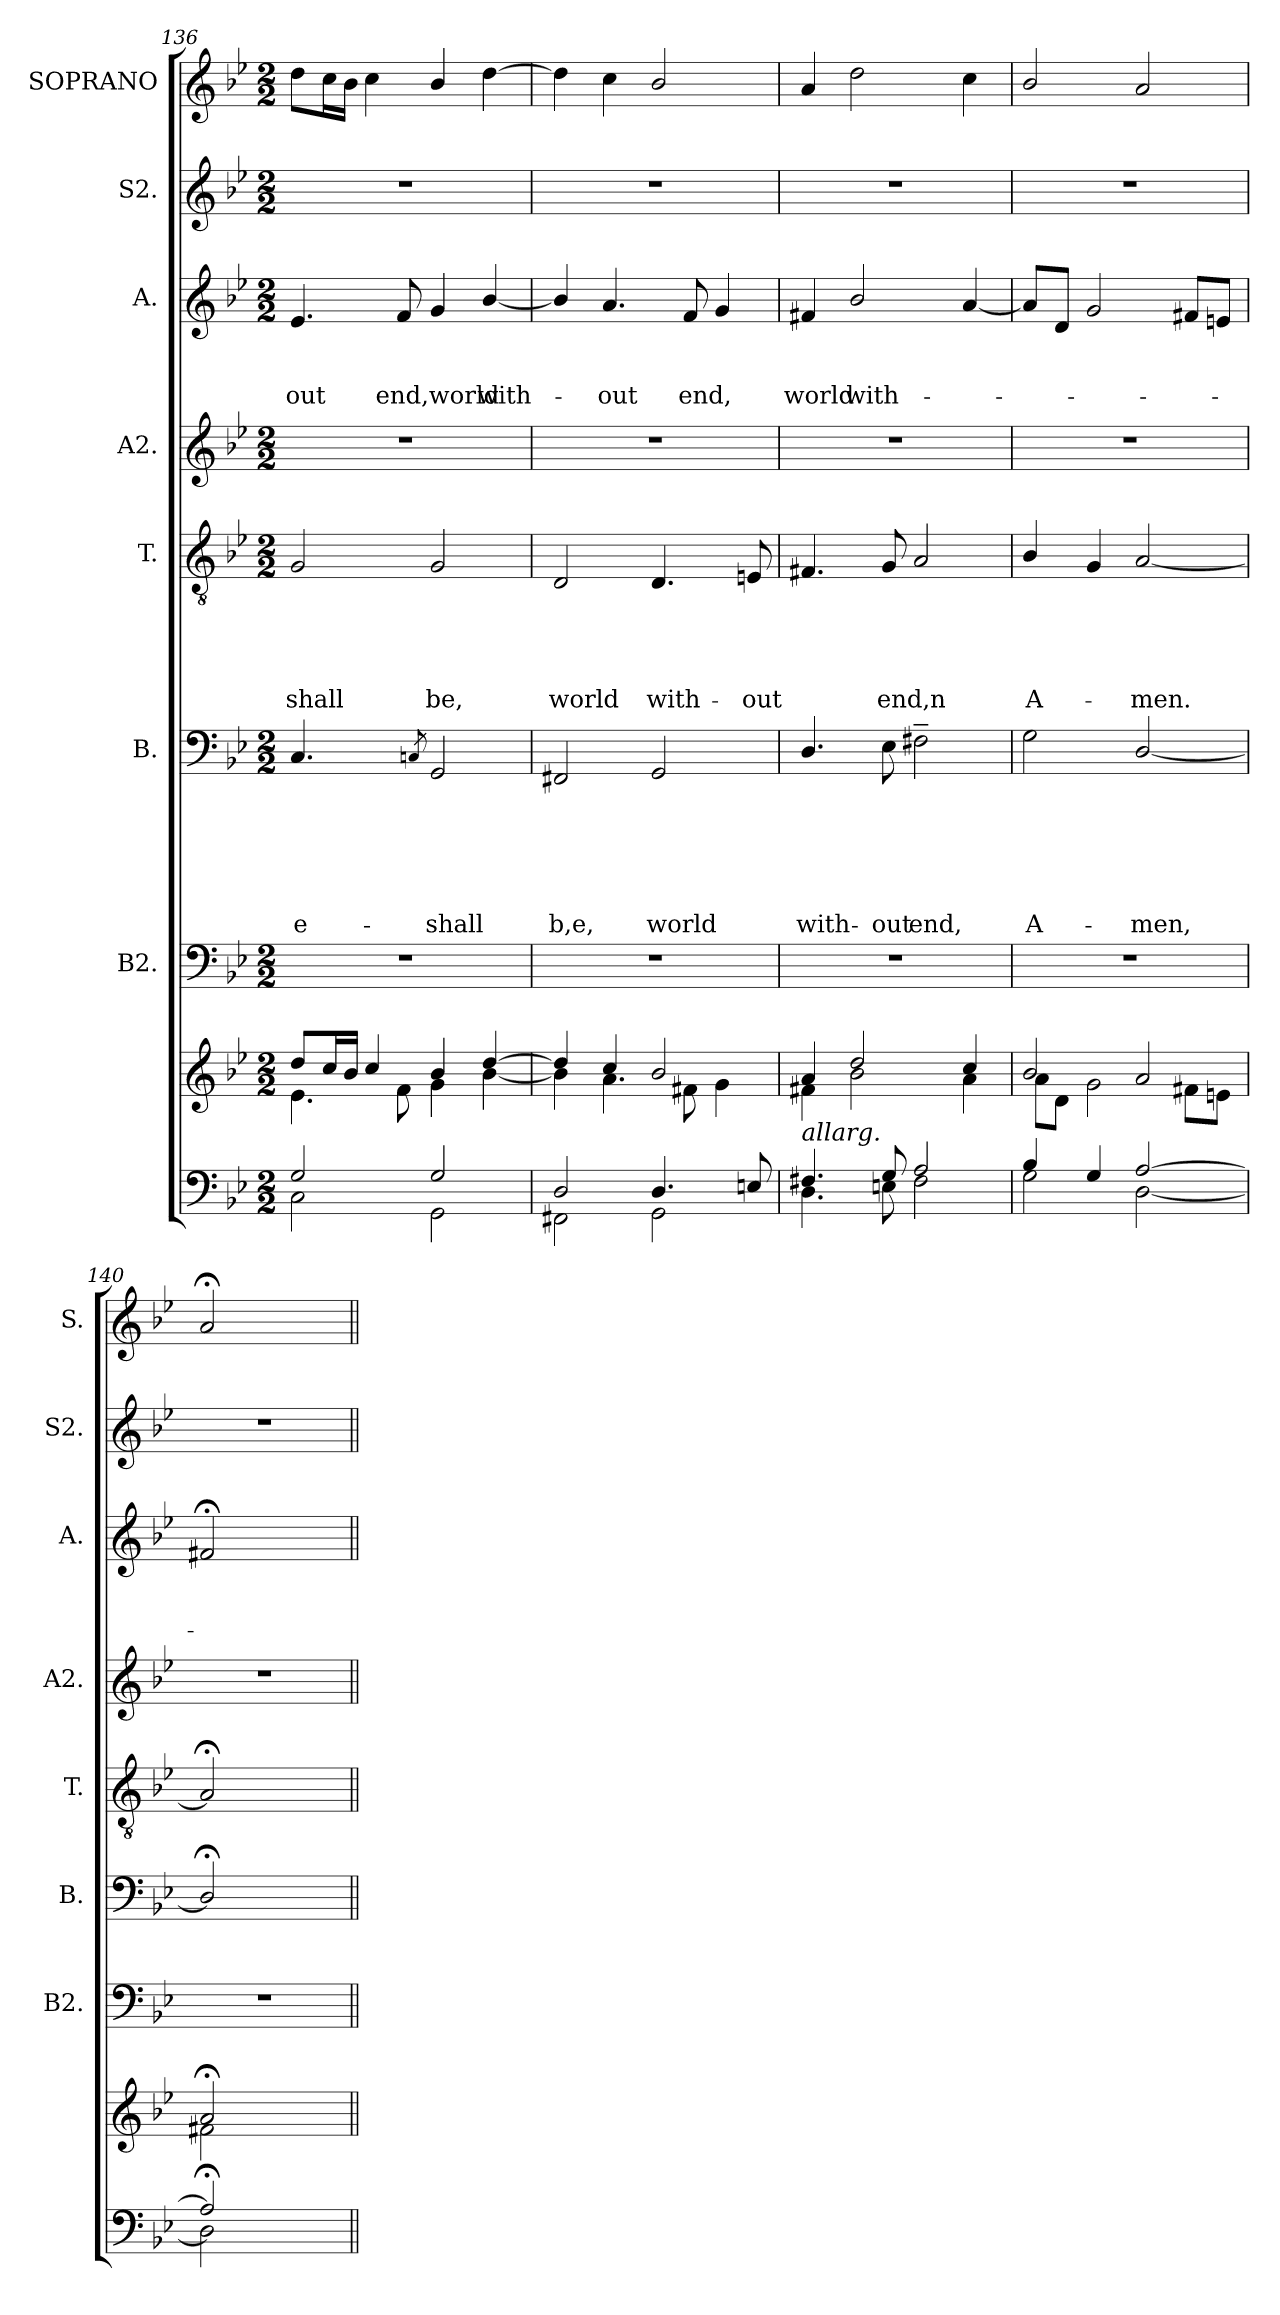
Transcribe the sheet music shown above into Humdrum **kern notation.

**kern	**kern	**kern	**kern	**text	**text	**text	**text	**text	**text	**kern	**text	**text	**text	**text	**text	**kern	**kern	**text	**text	**text	**kern	**kern
*part9	*part8	*part7	*part6	*part6	*part6	*part6	*part6	*part6	*part6	*part5	*part5	*part5	*part5	*part5	*part5	*part4	*part3	*part3	*part3	*part3	*part2	*part1
*staff9	*staff8	*staff7	*staff6	*staff6	*staff6	*staff6	*staff6	*staff6	*staff6	*staff5	*staff5	*staff5	*staff5	*staff5	*staff5	*staff4	*staff3	*staff3	*staff3	*staff3	*staff2	*staff1
*	*	*I"B2.	*I"B.	*	*	*	*	*	*	*I"T.	*	*	*	*	*	*I"A2.	*I"A.	*	*	*	*I"S2.	*I"SOPRANO
*	*	*I'B2.	*I'B.	*	*	*	*	*	*	*I'T.	*	*	*	*	*	*I'A2.	*I'A.	*	*	*	*I'S2.	*I'S.
!!LO:PB:g=z
*clefF4	*clefG2	*clefF4	*clefF4	*	*	*	*	*	*	*clefGv2	*	*	*	*	*	*clefG2	*clefG2	*	*	*	*clefG2	*clefG2
*k[b-e-]	*k[b-e-]	*k[b-e-]	*k[b-e-]	*	*	*	*	*	*	*k[b-e-]	*	*	*	*	*	*k[b-e-]	*k[b-e-]	*	*	*	*k[b-e-]	*k[b-e-]
*B-:	*B-:	*B-:	*B-:	*	*	*	*	*	*	*B-:	*	*	*	*	*	*B-:	*B-:	*	*	*	*B-:	*B-:
*M2/2	*M2/2	*M2/2	*M2/2	*	*	*	*	*	*	*M2/2	*	*	*	*	*	*M2/2	*M2/2	*	*	*	*M2/2	*M2/2
=136	=136	=136	=136	=136	=136	=136	=136	=136	=136	=136	=136	=136	=136	=136	=136	=136	=136	=136	=136	=136	=136	=136
*^	*^	*	*	*	*	*	*	*	*	*	*	*	*	*	*	*	*	*	*	*	*	*
!	!	!	!	!	!	!	!	!	!	!	!LO:LY:b	!	!	!	!	!	!LO:LY:b	!	!	!	!	!LO:LY:b	!	!
2G/	2C\	8dd/L	4.e-\	1r	4.C/	.	.	.	.	.	e-	2G/	.	.	.	.	shall	1r	4.e-/	.	.	out	1r	8dd\L
.	.	16cc/L	.	.	.	.	.	.	.	.	.	.	.	.	.	.	.	.	.	.	.	.	.	16cc\L
.	.	16b-/JJ	.	.	.	.	.	.	.	.	.	.	.	.	.	.	.	.	.	.	.	.	.	16b-\JJ
.	.	4cc/	.	.	.	.	.	.	.	.	.	.	.	.	.	.	.	.	.	.	.	.	.	4cc\
!	!	!	!	!	!	!	!	!	!	!	!	!	!	!	!	!	!	!	!	!	!	!LO:LY:b	!	!
.	.	.	8f\	.	8ryy	.	.	.	.	.	.	.	.	.	.	.	.	.	8f/	.	.	end,world	.	.
.	.	.	.	.	8qCn/	.	.	.	.	.	.	.	.	.	.	.	.	.	.	.	.	.	.	.
!	!	!	!	!	!	!	!	!	!	!	!LO:LY:b	!	!	!	!	!	!LO:LY:b	!	!	!	!	!	!	!
2G/	2GG\	4b-/	4g\	.	2GG/	.	.	.	.	.	-shall	2G/	.	.	.	.	be,	.	4g/	.	.	.	.	4b-/
!	!	!	!	!	!	!	!	!	!	!	!	!	!	!	!	!	!	!	!	!	!	!LO:LY:b	!	!
.	.	[>4dd/	[<4b-\	.	.	.	.	.	.	.	.	.	.	.	.	.	.	.	[<4b-/	.	.	with-	.	[>4dd\
=137	=137	=137	=137	=137	=137	=137	=137	=137	=137	=137	=137	=137	=137	=137	=137	=137	=137	=137	=137	=137	=137	=137	=137	=137
!	!	!	!	!	!	!	!	!	!	!	!LO:LY:b	!	!	!	!	!	!LO:LY:b	!	!	!	!	!	!	!
2D/	2FF#X\	4dd/]	4b-\]	1r	2FF#X/	.	.	.	.	.	b,e,	2D/	.	.	.	.	world	1r	4b-/]	.	.	.	1r	4dd\]
!	!	!	!	!	!	!	!	!	!	!	!	!	!	!	!	!	!	!	!	!	!	!LO:LY:b	!	!
.	.	4cc/	4.a\	.	.	.	.	.	.	.	.	.	.	.	.	.	.	.	4.a/	.	.	-out	.	4cc\
!	!	!	!	!	!	!	!	!	!	!	!LO:LY:b	!	!	!	!	!	!LO:LY:b	!	!	!	!	!	!	!
4.D/	2GG\	2b-/	.	.	2GG/	.	.	.	.	.	world	4.D/	.	.	.	.	with-	.	.	.	.	.	.	2b-/
!	!	!	!	!	!	!	!	!	!	!	!	!	!	!	!	!	!	!	!	!	!	!LO:LY:b	!	!
.	.	.	8f#X\	.	.	.	.	.	.	.	.	.	.	.	.	.	.	.	8f/	.	.	end,	.	.
.	.	.	4g\	.	.	.	.	.	.	.	.	.	.	.	.	.	.	.	4g/	.	.	.	.	.
!	!	!	!	!	!	!	!	!	!	!	!	!	!	!	!	!	!LO:LY:b	!	!	!	!	!	!	!
8En/	.	.	.	.	.	.	.	.	.	.	.	8En/	.	.	.	.	-out	.	.	.	.	.	.	.
=138	=138	=138	=138	=138	=138	=138	=138	=138	=138	=138	=138	=138	=138	=138	=138	=138	=138	=138	=138	=138	=138	=138	=138	=138
!LO:TX:a:i:t=allarg.	!	!	!	!	!	!	!	!	!	!	!	!	!	!	!	!	!	!	!	!	!	!	!	!
!	!	!	!	!	!	!	!	!	!	!	!LO:LY:b	!	!	!	!	!	!	!	!	!	!	!LO:LY:b	!	!
4.F#X/	4.D\	4a/	4f#X\	1r	4.D/	.	.	.	.	.	with-	4.F#X/	.	.	.	.	.	1r	4f#X/	.	.	world	1r	4a/
!	!	!	!	!	!	!	!	!	!	!	!	!	!	!	!	!	!	!	!	!	!	!LO:LY:b	!	!
.	.	2dd/	2b-\	.	.	.	.	.	.	.	.	.	.	.	.	.	.	.	2b-/	.	.	with-	.	2dd\
!	!	!	!	!	!	!	!	!	!	!	!LO:LY:b	!	!	!	!	!	!LO:LY:b	!	!	!	!	!	!	!
8G/	8En\	.	.	.	8E-\	.	.	.	.	.	-out	8G/	.	.	.	.	end,n	.	.	.	.	.	.	.
!	!	!	!	!	!	!	!	!	!	!	!LO:LY:b	!	!	!	!	!	!	!	!	!	!	!	!	!
2A/	2F#\	.	.	.	2F#X~>\	.	.	.	.	.	end,	2A/	.	.	.	.	.	.	.	.	.	.	.	.
.	.	4cc/	4a\	.	.	.	.	.	.	.	.	.	.	.	.	.	.	.	[<4a/	.	.	.	.	4cc\
=139	=139	=139	=139	=139	=139	=139	=139	=139	=139	=139	=139	=139	=139	=139	=139	=139	=139	=139	=139	=139	=139	=139	=139	=139
!	!	!	!	!	!	!	!	!	!	!	!LO:LY:b	!	!	!	!	!	!LO:LY:b	!	!	!	!	!	!	!
4B-/	2G\	2b-/	8a\L	1r	2G\	.	.	.	.	.	A-	4B-/	.	.	.	.	A-	1r	8a/L]	.	.	.	1r	2b-/
.	.	.	8d\J	.	.	.	.	.	.	.	.	.	.	.	.	.	.	.	8d/J	.	.	.	.	.
4G/	.	.	2g\	.	.	.	.	.	.	.	.	4G/	.	.	.	.	.	.	2g/	.	.	.	.	.
!	!	!	!	!	!	!	!	!	!	!	!LO:LY:b	!	!	!	!	!	!LO:LY:b	!	!	!	!	!	!	!
[>2A/	[<2D\	2a/	.	.	[<2D/	.	.	.	.	.	-men,	[<2A/	.	.	.	.	-men.	.	.	.	.	.	.	2a/
.	.	.	8f#X\L	.	.	.	.	.	.	.	.	.	.	.	.	.	.	.	8f#X/L	.	.	.	.	.
.	.	.	8en\J	.	.	.	.	.	.	.	.	.	.	.	.	.	.	.	8en/J	.	.	.	.	.
=140	=140	=140	=140	=140	=140	=140	=140	=140	=140	=140	=140	=140	=140	=140	=140	=140	=140	=140	=140	=140	=140	=140	=140	=140
2A;</]	2D\]	2a;</	2f#X\	1r	2D;</]	.	.	.	.	.	.	2A;/]	.	.	.	.	.	1r	2f#X;/	.	.	.	1r	2a;/
2ryy	2ryy	2ryy	2ryy	.	2ryy	.	.	.	.	.	.	2ryy	.	.	.	.	.	.	2ryy	.	.	.	.	2ryy
*v	*v	*	*	*	*	*	*	*	*	*	*	*	*	*	*	*	*	*	*	*	*	*	*	*
*	*v	*v	*	*	*	*	*	*	*	*	*	*	*	*	*	*	*	*	*	*	*	*	*
=||	=||	=||	=||	=||	=||	=||	=||	=||	=||	=||	=||	=||	=||	=||	=||	=||	=||	=||	=||	=||	=||	=||
*-	*-	*-	*-	*-	*-	*-	*-	*-	*-	*-	*-	*-	*-	*-	*-	*-	*-	*-	*-	*-	*-	*-
